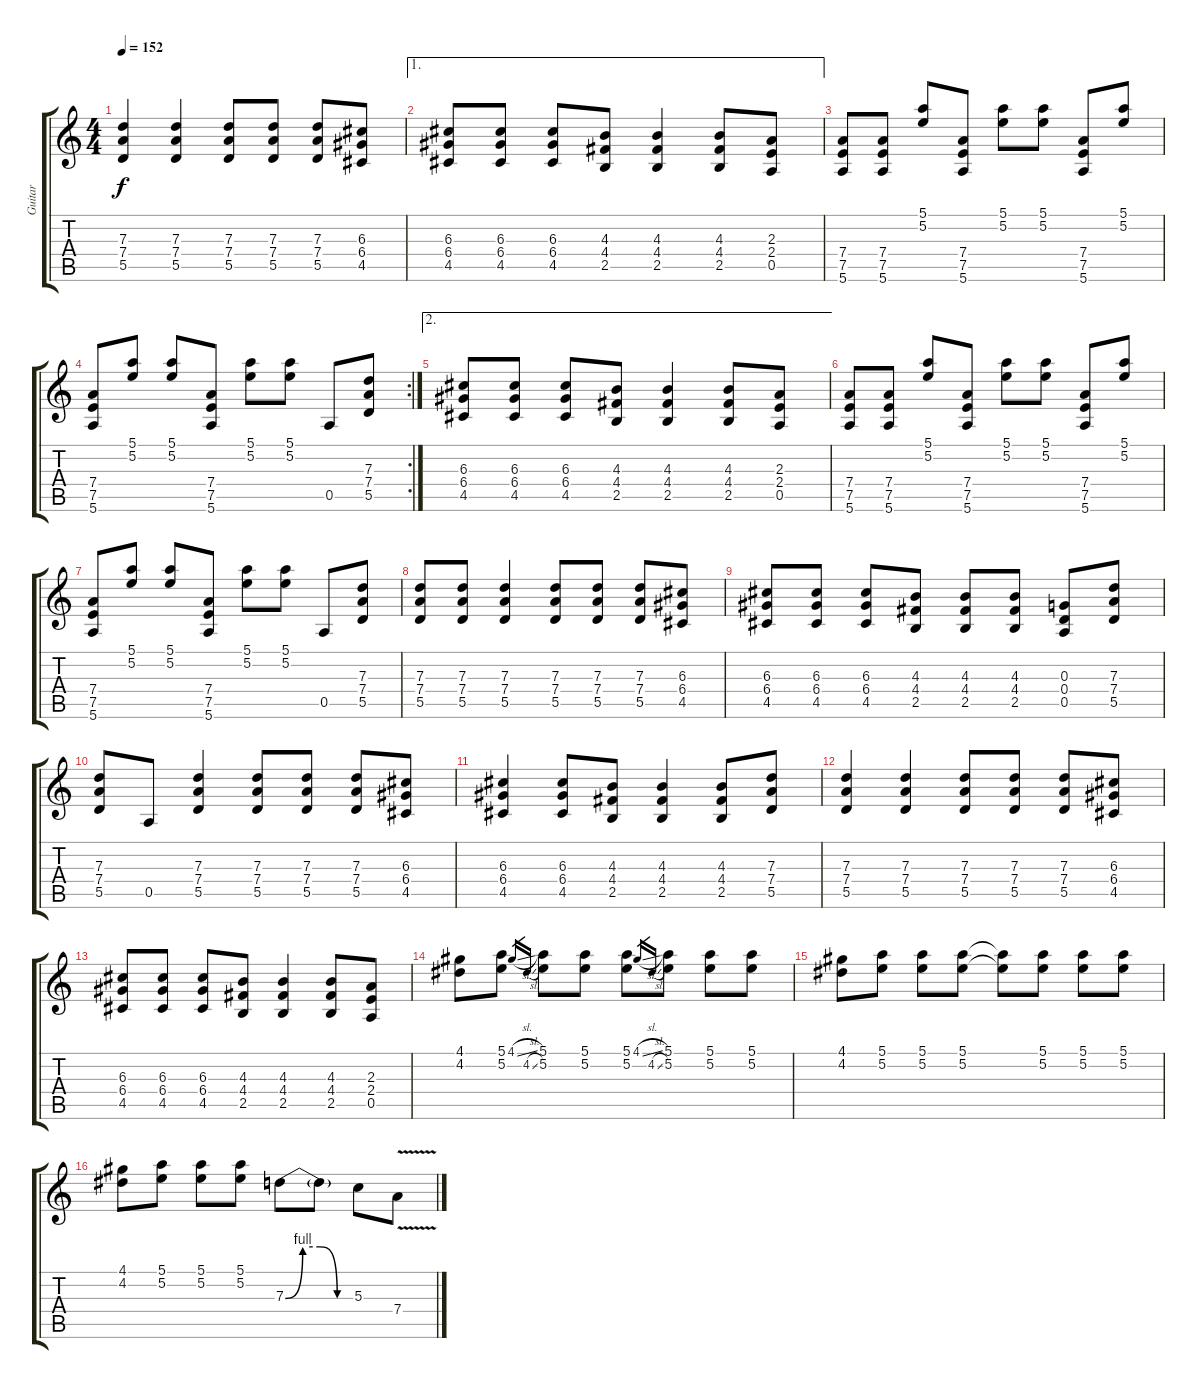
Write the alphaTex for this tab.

\track ("Guitar" "Guitar") {instrument distortionguitar}
\staff {score tabs}
\tuning (E4 B3 G3 D3 A2 E2) {hide}
\ts (4 4)
\tempo 152
\clef g2
\ks c
(7.3 7.4 5.5).4{dy f} (7.3 7.4 5.5).4 (7.3 7.4 5.5).8 (7.3 7.4 5.5).8 (7.3 7.4 5.5).8 (6.3 6.4 4.5).8 |
\ae 1
(6.3 6.4 4.5).8 (6.3 6.4 4.5).8 (6.3 6.4 4.5).8 (4.3 4.4 2.5).8 (4.3 4.4 2.5).4 (4.3 4.4 2.5).8 (2.3 2.4 0.5).8 |
(7.4 7.5 5.6).8 (7.4 7.5 5.6).8 (5.1 5.2).8 (7.4 7.5 5.6).8 (5.1 5.2).8 (5.1 5.2).8 (7.4 7.5 5.6).8 (5.1 5.2).8 |
\rc 2
(7.4 7.5 5.6).8 (5.1 5.2).8 (5.1 5.2).8 (7.4 7.5 5.6).8 (5.1 5.2).8 (5.1 5.2).8 0.5.8 (7.3 7.4 5.5).8 |
\ae 2
(6.3 6.4 4.5).8 (6.3 6.4 4.5).8 (6.3 6.4 4.5).8 (4.3 4.4 2.5).8 (4.3 4.4 2.5).4 (4.3 4.4 2.5).8 (2.3 2.4 0.5).8 |
(7.4 7.5 5.6).8 (7.4 7.5 5.6).8 (5.1 5.2).8 (7.4 7.5 5.6).8 (5.1 5.2).8 (5.1 5.2).8 (7.4 7.5 5.6).8 (5.1 5.2).8 |
(7.4 7.5 5.6).8 (5.1 5.2).8 (5.1 5.2).8 (7.4 7.5 5.6).8 (5.1 5.2).8 (5.1 5.2).8 0.5.8 (7.3 7.4 5.5).8 |
(7.3 7.4 5.5).8 (7.3 7.4 5.5).8 (7.3 7.4 5.5).4 (7.3 7.4 5.5).8 (7.3 7.4 5.5).8 (7.3 7.4 5.5).8 (6.3 6.4 4.5).8 |
(6.3 6.4 4.5).8 (6.3 6.4 4.5).8 (6.3 6.4 4.5).8 (4.3 4.4 2.5).8 (4.3 4.4 2.5).8 (4.3 4.4 2.5).8 (0.3 0.4 0.5).8 (7.3 7.4 5.5).8 |
(7.3 7.4 5.5).8 0.5.8 (7.3 7.4 5.5).4 (7.3 7.4 5.5).8 (7.3 7.4 5.5).8 (7.3 7.4 5.5).8 (6.3 6.4 4.5).8 |
(6.3 6.4 4.5).4 (6.3 6.4 4.5).8 (4.3 4.4 2.5).8 (4.3 4.4 2.5).4 (4.3 4.4 2.5).8 (7.3 7.4 5.5).8 |
(7.3 7.4 5.5).4 (7.3 7.4 5.5).4 (7.3 7.4 5.5).8 (7.3 7.4 5.5).8 (7.3 7.4 5.5).8 (6.3 6.4 4.5).8 |
(6.3 6.4 4.5).8 (6.3 6.4 4.5).8 (6.3 6.4 4.5).8 (4.3 4.4 2.5).8 (4.3 4.4 2.5).4 (4.3 4.4 2.5).8 (2.3 2.4 0.5).8 |
(4.1 4.2).8 (5.1 5.2).8 4.1{sl}.16{gr} 4.2{sl}.16{gr} (5.1 5.2).8 (5.1 5.2).8 (5.1 5.2).8 4.1{sl}.16{gr} 4.2{sl}.16{gr} (5.1 5.2).8 (5.1 5.2).8 (5.1 5.2).8 |
(4.1 4.2).8 (5.1 5.2).8 (5.1 5.2).8 (5.1 5.2).8 (5.1{t} 5.2{t}).8 (5.1 5.2).8 (5.1 5.2).8 (5.1 5.2).8 |
(4.1 4.2).8 (5.1 5.2).8 (5.1 5.2).8 (5.1 5.2).8 7.3{be (custom 0 0 15 4 30 4 45 0 60 0)}.8 7.3{t}.8 5.3.8 7.4{v}.8
